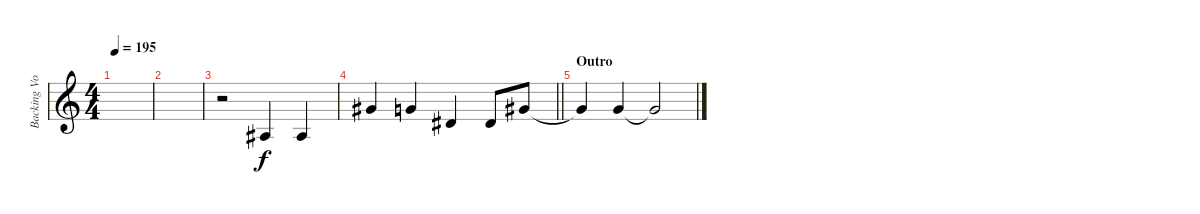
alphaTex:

\track ("Backing Vocals" "Backing Vo") {instrument distortionguitar}
\staff {score}
\tuning (Eb4 Bb3 Gb3 Db3 Ab2 Eb2) {hide}
\ts (4 4)
\tempo 195
\clef g2
\ks c
|
|
r.2 2.5.4 2.5.4 |
\barLineRight lightlight
7.4.4 6.4.4 2.4.4 2.4.8 7.4.8 |
\section ("" "Outro")
7.4{t}.4 6.4.4 6.4{t}.2
